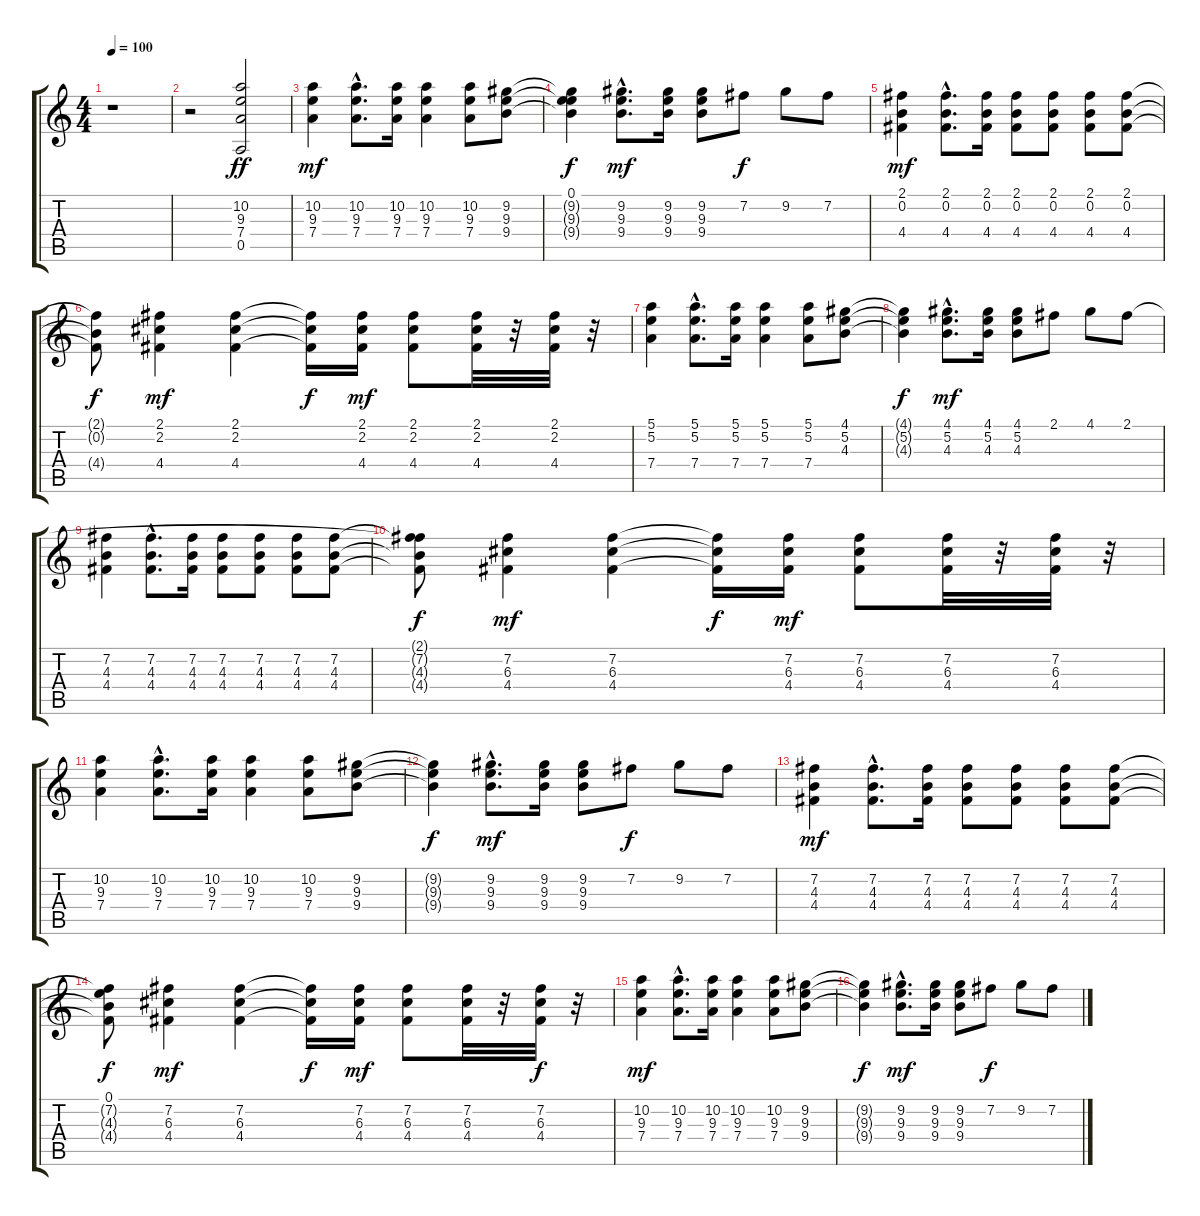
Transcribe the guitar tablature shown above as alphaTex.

\track "" {instrument distortionguitar}
\staff {score tabs}
\tuning (E4 B3 G3 D3 A2 E2) {hide}
\ts (4 4)
\tempo 100
\clef g2
\ks c
r.1{dy f} |
r.2 (10.2 9.3 7.4 0.5).2{dy ff} |
(10.2 9.3 7.4).4{dy mf} (10.2{hac} 9.3{hac} 7.4{hac}).8{d} (10.2 9.3 7.4).16 (10.2 9.3 7.4).4 (10.2 9.3 7.4).8 (9.2 9.3 9.4).8 |
(0.1 9.2{t} 9.3{t} 9.4{t}).4{dy f} (9.2{hac} 9.3{hac} 9.4{hac}).8{d dy mf} (9.2 9.3 9.4).16 (9.2 9.3 9.4).8 7.2.8{dy f} 9.2.8 7.2.8 |
(2.1 0.2 4.4).4{dy mf} (2.1{hac} 0.2{hac} 4.4{hac}).8{d} (2.1 0.2 4.4).16 (2.1 0.2 4.4).8 (2.1 0.2 4.4).8 (2.1 0.2 4.4).8 (2.1 0.2 4.4).8 |
(2.1{t} 0.2{t} 4.4{t}).8{dy f} (2.1 2.2 4.4).4{dy mf} (2.1 2.2 4.4).4 (2.1{t} 2.2{t} 4.4{t}).16{dy f} (2.1 2.2 4.4).16{dy mf} (2.1 2.2 4.4).8 (2.1 2.2 4.4).32 r.32 (2.1 2.2 4.4).32 r.32 |
(5.1 5.2 7.4).4 (5.1{hac} 5.2{hac} 7.4{hac}).8{d} (5.1 5.2 7.4).16 (5.1 5.2 7.4).4 (5.1 5.2 7.4).8 (4.1 5.2 4.3).8 |
(4.1{t} 5.2{t} 4.3{t}).4{dy f} (4.1{hac} 5.2{hac} 4.3{hac}).8{d dy mf} (4.1 5.2 4.3).16 (4.1 5.2 4.3).8 2.1.8 4.1.8 2.1.8 |
(7.2 4.3 4.4).4 (7.2{hac} 4.3{hac} 4.4{hac}).8{d} (7.2 4.3 4.4).16 (7.2 4.3 4.4).8 (7.2 4.3 4.4).8 (7.2 4.3 4.4).8 (7.2 4.3 4.4).8 |
(2.1{t} 7.2{t} 4.3{t} 4.4{t}).8{dy f} (7.2 6.3 4.4).4{dy mf} (7.2 6.3 4.4).4 (7.2{t} 6.3{t} 4.4{t}).16{dy f} (7.2 6.3 4.4).16{dy mf} (7.2 6.3 4.4).8 (7.2 6.3 4.4).32 r.32 (7.2 6.3 4.4).32 r.32 |
(10.2 9.3 7.4).4 (10.2{hac} 9.3{hac} 7.4{hac}).8{d} (10.2 9.3 7.4).16 (10.2 9.3 7.4).4 (10.2 9.3 7.4).8 (9.2 9.3 9.4).8 |
(9.2{t} 9.3{t} 9.4{t}).4{dy f} (9.2{hac} 9.3{hac} 9.4{hac}).8{d dy mf} (9.2 9.3 9.4).16 (9.2 9.3 9.4).8 7.2.8{dy f} 9.2.8 7.2.8 |
(7.2 4.3 4.4).4{dy mf} (7.2{hac} 4.3{hac} 4.4{hac}).8{d} (7.2 4.3 4.4).16 (7.2 4.3 4.4).8 (7.2 4.3 4.4).8 (7.2 4.3 4.4).8 (7.2 4.3 4.4).8 |
(0.1 7.2{t} 4.3{t} 4.4{t}).8{dy f} (7.2 6.3 4.4).4{dy mf} (7.2 6.3 4.4).4 (7.2{t} 6.3{t} 4.4{t}).16{dy f} (7.2 6.3 4.4).16{dy mf} (7.2 6.3 4.4).8 (7.2 6.3 4.4).32 r.32 (7.2 6.3 4.4).32{dy f} r.32 |
(10.2 9.3 7.4).4{dy mf} (10.2{hac} 9.3{hac} 7.4{hac}).8{d} (10.2 9.3 7.4).16 (10.2 9.3 7.4).4 (10.2 9.3 7.4).8 (9.2 9.3 9.4).8 |
(9.2{t} 9.3{t} 9.4{t}).4{dy f} (9.2{hac} 9.3{hac} 9.4{hac}).8{d dy mf} (9.2 9.3 9.4).16 (9.2 9.3 9.4).8 7.2.8{dy f} 9.2.8 7.2.8
